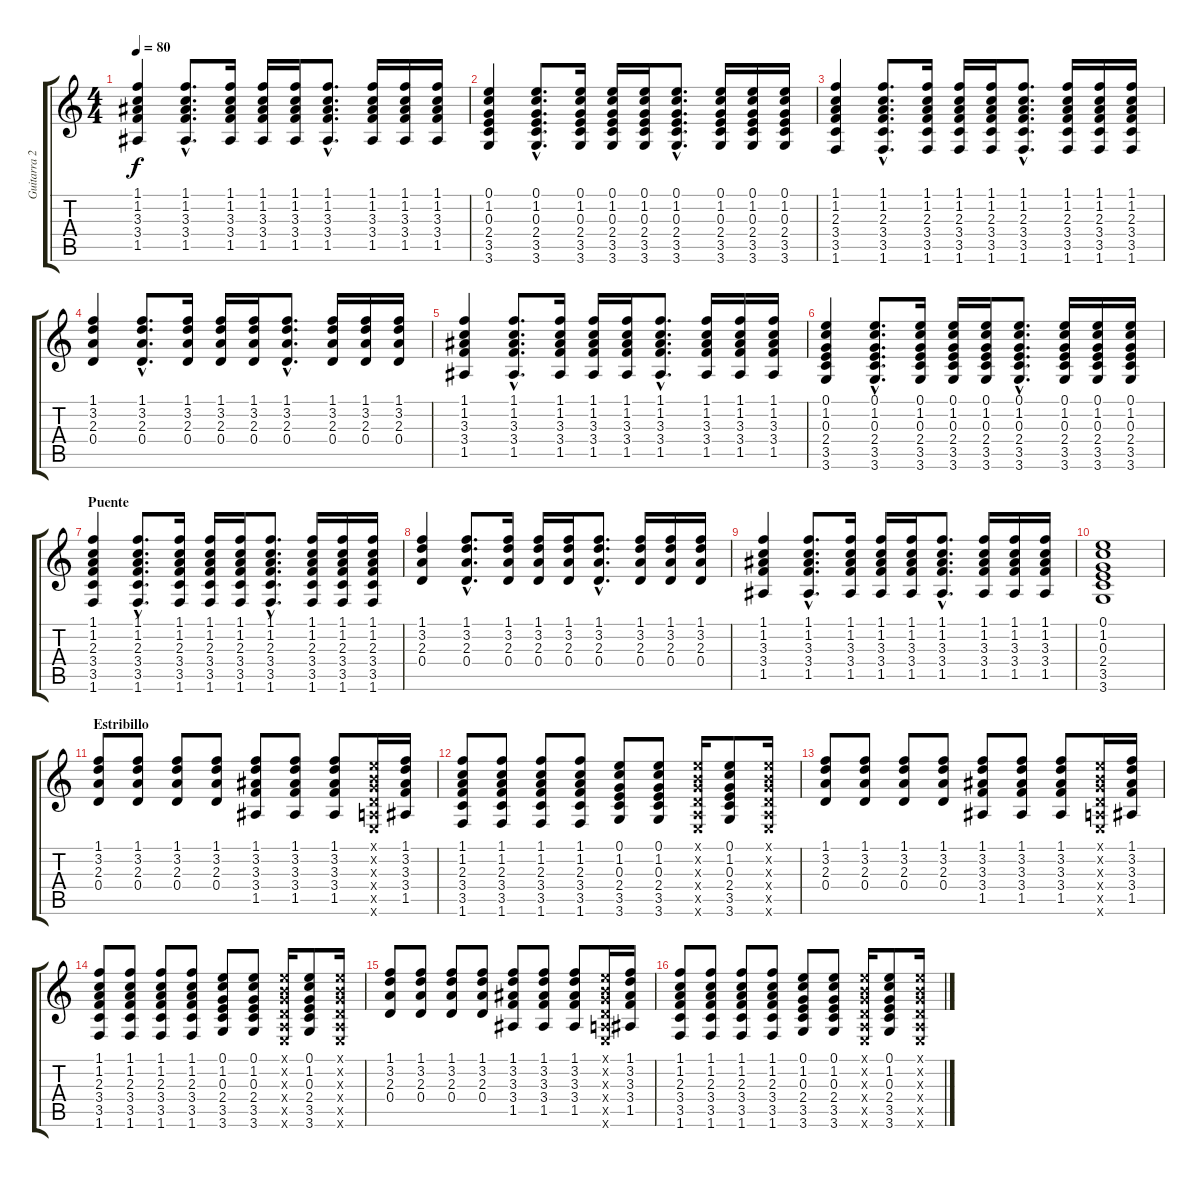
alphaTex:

\track ("Guitarra 2 (Craig)" "Guitarra 2") {instrument acousticguitarsteel}
\staff {score tabs}
\tuning (E4 B3 G3 D3 A2 E2) {hide}
\ts (4 4)
\tempo 80
\clef g2
\ks c
(1.1 1.2 3.3 3.4 1.5).4{dy f} (1.1{hac} 1.2{hac} 3.3{hac} 3.4{hac} 1.5{hac}).8{d} (1.1 1.2 3.3 3.4 1.5).16 (1.1 1.2 3.3 3.4 1.5).16 (1.1 1.2 3.3 3.4 1.5).16 (1.1{hac} 1.2{hac} 3.3{hac} 3.4{hac} 1.5{hac}).8{d} (1.1 1.2 3.3 3.4 1.5).16 (1.1 1.2 3.3 3.4 1.5).16 (1.1 1.2 3.3 3.4 1.5).16 |
(0.1 1.2 0.3 2.4 3.5 3.6).4 (0.1{hac} 1.2{hac} 0.3{hac} 2.4{hac} 3.5{hac} 3.6{hac}).8{d} (0.1 1.2 0.3 2.4 3.5 3.6).16 (0.1 1.2 0.3 2.4 3.5 3.6).16 (0.1 1.2 0.3 2.4 3.5 3.6).16 (0.1{hac} 1.2{hac} 0.3{hac} 2.4{hac} 3.5{hac} 3.6{hac}).8{d} (0.1 1.2 0.3 2.4 3.5 3.6).16 (0.1 1.2 0.3 2.4 3.5 3.6).16 (0.1 1.2 0.3 2.4 3.5 3.6).16 |
(1.1 1.2 2.3 3.4 3.5 1.6).4 (1.1{hac} 1.2{hac} 2.3{hac} 3.4{hac} 3.5{hac} 1.6{hac}).8{d} (1.1 1.2 2.3 3.4 3.5 1.6).16 (1.1 1.2 2.3 3.4 3.5 1.6).16 (1.1 1.2 2.3 3.4 3.5 1.6).16 (1.1{hac} 1.2{hac} 2.3{hac} 3.4{hac} 3.5{hac} 1.6{hac}).8{d} (1.1 1.2 2.3 3.4 3.5 1.6).16 (1.1 1.2 2.3 3.4 3.5 1.6).16 (1.1 1.2 2.3 3.4 3.5 1.6).16 |
(1.1 3.2 2.3 0.4).4 (1.1{hac} 3.2{hac} 2.3{hac} 0.4{hac}).8{d} (1.1 3.2 2.3 0.4).16 (1.1 3.2 2.3 0.4).16 (1.1 3.2 2.3 0.4).16 (1.1{hac} 3.2{hac} 2.3{hac} 0.4{hac}).8{d} (1.1 3.2 2.3 0.4).16 (1.1 3.2 2.3 0.4).16 (1.1 3.2 2.3 0.4).16 |
(1.1 1.2 3.3 3.4 1.5).4 (1.1{hac} 1.2{hac} 3.3{hac} 3.4{hac} 1.5{hac}).8{d} (1.1 1.2 3.3 3.4 1.5).16 (1.1 1.2 3.3 3.4 1.5).16 (1.1 1.2 3.3 3.4 1.5).16 (1.1{hac} 1.2{hac} 3.3{hac} 3.4{hac} 1.5{hac}).8{d} (1.1 1.2 3.3 3.4 1.5).16 (1.1 1.2 3.3 3.4 1.5).16 (1.1 1.2 3.3 3.4 1.5).16 |
(0.1 1.2 0.3 2.4 3.5 3.6).4 (0.1{hac} 1.2{hac} 0.3{hac} 2.4{hac} 3.5{hac} 3.6{hac}).8{d} (0.1 1.2 0.3 2.4 3.5 3.6).16 (0.1 1.2 0.3 2.4 3.5 3.6).16 (0.1 1.2 0.3 2.4 3.5 3.6).16 (0.1{hac} 1.2{hac} 0.3{hac} 2.4{hac} 3.5{hac} 3.6{hac}).8{d} (0.1 1.2 0.3 2.4 3.5 3.6).16 (0.1 1.2 0.3 2.4 3.5 3.6).16 (0.1 1.2 0.3 2.4 3.5 3.6).16 |
\section ("" "Puente")
(1.1 1.2 2.3 3.4 3.5 1.6).4 (1.1{hac} 1.2{hac} 2.3{hac} 3.4{hac} 3.5{hac} 1.6{hac}).8{d} (1.1 1.2 2.3 3.4 3.5 1.6).16 (1.1 1.2 2.3 3.4 3.5 1.6).16 (1.1 1.2 2.3 3.4 3.5 1.6).16 (1.1{hac} 1.2{hac} 2.3{hac} 3.4{hac} 3.5{hac} 1.6{hac}).8{d} (1.1 1.2 2.3 3.4 3.5 1.6).16 (1.1 1.2 2.3 3.4 3.5 1.6).16 (1.1 1.2 2.3 3.4 3.5 1.6).16 |
(1.1 3.2 2.3 0.4).4 (1.1{hac} 3.2{hac} 2.3{hac} 0.4{hac}).8{d} (1.1 3.2 2.3 0.4).16 (1.1 3.2 2.3 0.4).16 (1.1 3.2 2.3 0.4).16 (1.1{hac} 3.2{hac} 2.3{hac} 0.4{hac}).8{d} (1.1 3.2 2.3 0.4).16 (1.1 3.2 2.3 0.4).16 (1.1 3.2 2.3 0.4).16 |
(1.1 1.2 3.3 3.4 1.5).4 (1.1{hac} 1.2{hac} 3.3{hac} 3.4{hac} 1.5{hac}).8{d} (1.1 1.2 3.3 3.4 1.5).16 (1.1 1.2 3.3 3.4 1.5).16 (1.1 1.2 3.3 3.4 1.5).16 (1.1{hac} 1.2{hac} 3.3{hac} 3.4{hac} 1.5{hac}).8{d} (1.1 1.2 3.3 3.4 1.5).16 (1.1 1.2 3.3 3.4 1.5).16 (1.1 1.2 3.3 3.4 1.5).16 |
(0.1 1.2 0.3 2.4 3.5 3.6).1 |
\section ("" "Estribillo")
(1.1 3.2 2.3 0.4).8 (1.1 3.2 2.3 0.4).8 (1.1 3.2 2.3 0.4).8 (1.1 3.2 2.3 0.4).8 (1.1 3.2 3.3 3.4 1.5).8 (1.1 3.2 3.3 3.4 1.5).8 (1.1 3.2 3.3 3.4 1.5).8 (0.1{x} 0.2{x} 0.3{x} 0.4{x} 0.5{x} 0.6{x}).16 (1.1 3.2 3.3 3.4 1.5).16 |
(1.1 1.2 2.3 3.4 3.5 1.6).8 (1.1 1.2 2.3 3.4 3.5 1.6).8 (1.1 1.2 2.3 3.4 3.5 1.6).8 (1.1 1.2 2.3 3.4 3.5 1.6).8 (0.1 1.2 0.3 2.4 3.5 3.6).8 (0.1 1.2 0.3 2.4 3.5 3.6).8 (0.1{x} 0.2{x} 0.3{x} 0.4{x} 0.5{x} 0.6{x}).16 (0.1 1.2 0.3 2.4 3.5 3.6).8 (0.1{x} 0.2{x} 0.3{x} 0.4{x} 0.5{x} 0.6{x}).16 |
(1.1 3.2 2.3 0.4).8 (1.1 3.2 2.3 0.4).8 (1.1 3.2 2.3 0.4).8 (1.1 3.2 2.3 0.4).8 (1.1 3.2 3.3 3.4 1.5).8 (1.1 3.2 3.3 3.4 1.5).8 (1.1 3.2 3.3 3.4 1.5).8 (0.1{x} 0.2{x} 0.3{x} 0.4{x} 0.5{x} 0.6{x}).16 (1.1 3.2 3.3 3.4 1.5).16 |
(1.1 1.2 2.3 3.4 3.5 1.6).8 (1.1 1.2 2.3 3.4 3.5 1.6).8 (1.1 1.2 2.3 3.4 3.5 1.6).8 (1.1 1.2 2.3 3.4 3.5 1.6).8 (0.1 1.2 0.3 2.4 3.5 3.6).8 (0.1 1.2 0.3 2.4 3.5 3.6).8 (0.1{x} 0.2{x} 0.3{x} 0.4{x} 0.5{x} 0.6{x}).16 (0.1 1.2 0.3 2.4 3.5 3.6).8 (0.1{x} 0.2{x} 0.3{x} 0.4{x} 0.5{x} 0.6{x}).16 |
(1.1 3.2 2.3 0.4).8 (1.1 3.2 2.3 0.4).8 (1.1 3.2 2.3 0.4).8 (1.1 3.2 2.3 0.4).8 (1.1 3.2 3.3 3.4 1.5).8 (1.1 3.2 3.3 3.4 1.5).8 (1.1 3.2 3.3 3.4 1.5).8 (0.1{x} 0.2{x} 0.3{x} 0.4{x} 0.5{x} 0.6{x}).16 (1.1 3.2 3.3 3.4 1.5).16 |
(1.1 1.2 2.3 3.4 3.5 1.6).8 (1.1 1.2 2.3 3.4 3.5 1.6).8 (1.1 1.2 2.3 3.4 3.5 1.6).8 (1.1 1.2 2.3 3.4 3.5 1.6).8 (0.1 1.2 0.3 2.4 3.5 3.6).8 (0.1 1.2 0.3 2.4 3.5 3.6).8 (0.1{x} 0.2{x} 0.3{x} 0.4{x} 0.5{x} 0.6{x}).16 (0.1 1.2 0.3 2.4 3.5 3.6).8 (0.1{x} 0.2{x} 0.3{x} 0.4{x} 0.5{x} 0.6{x}).16
